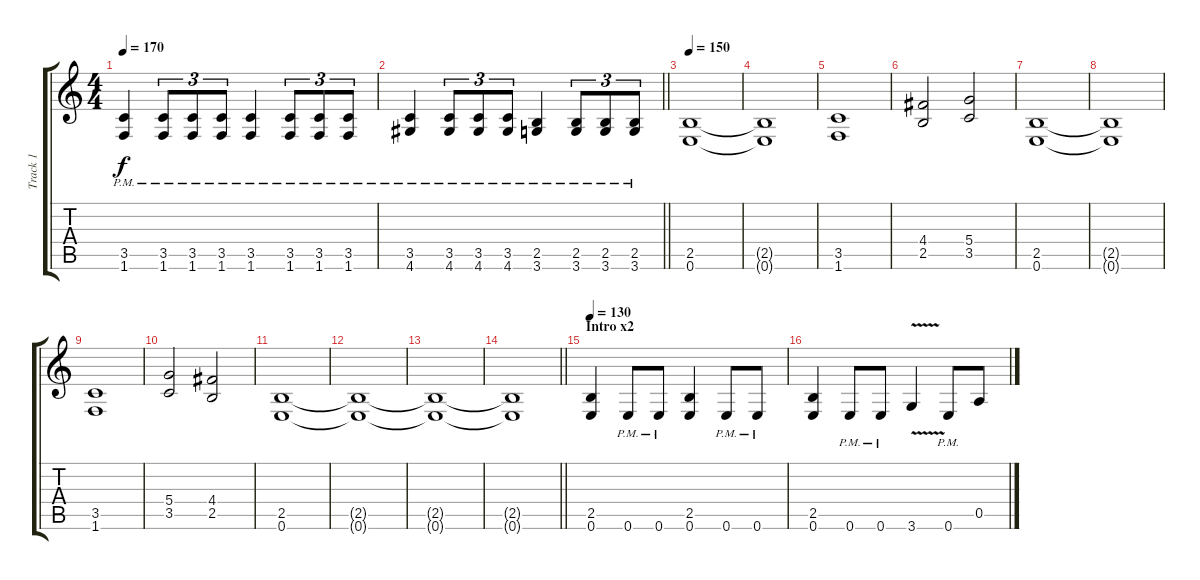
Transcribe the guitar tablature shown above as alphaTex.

\track ("Track 1" "Track 1") {instrument distortionguitar}
\staff {score tabs}
\tuning (E4 B3 G3 D3 A2 E2) {hide}
\ts (4 4)
\tempo 170
\clef g2
\ks c
(3.5{pm} 1.6{pm}).4{dy f} (3.5{pm} 1.6{pm}).8{tu (3 2)} (3.5{pm} 1.6{pm}).8{tu (3 2)} (3.5{pm} 1.6{pm}).8{tu (3 2)} (3.5{pm} 1.6{pm}).4 (3.5{pm} 1.6{pm}).8{tu (3 2)} (3.5{pm} 1.6{pm}).8{tu (3 2)} (3.5{pm} 1.6{pm}).8{tu (3 2)} |
\barLineRight lightlight
(3.5{pm} 4.6{pm}).4 (3.5{pm} 4.6{pm}).8{tu (3 2)} (3.5{pm} 4.6{pm}).8{tu (3 2)} (3.5{pm} 4.6{pm}).8{tu (3 2)} (2.5{pm} 3.6{pm}).4 (2.5{pm} 3.6{pm}).8{tu (3 2)} (2.5{pm} 3.6{pm}).8{tu (3 2)} (2.5{pm} 3.6{pm}).8{tu (3 2)} |
\section ("" "")
\tempo 150
(2.5 0.6).1 |
(2.5{t} 0.6{t}).1 |
(3.5 1.6).1 |
(4.4 2.5).2 (5.4 3.5).2 |
(2.5 0.6).1 |
(2.5{t} 0.6{t}).1 |
(3.5 1.6).1 |
(5.4 3.5).2 (4.4 2.5).2 |
(2.5 0.6).1 |
(2.5{t} 0.6{t}).1 |
(2.5{t} 0.6{t}).1 |
\barLineRight lightlight
(2.5{t} 0.6{t}).1 |
\section ("" "Intro x2")
\tempo 130
(2.5 0.6).4 0.6{pm}.8 0.6{pm}.8 (2.5 0.6).4 0.6{pm}.8 0.6{pm}.8 |
(2.5 0.6).4 0.6{pm}.8 0.6{pm}.8 3.6{v}.4 0.6{pm}.8 0.5.8
